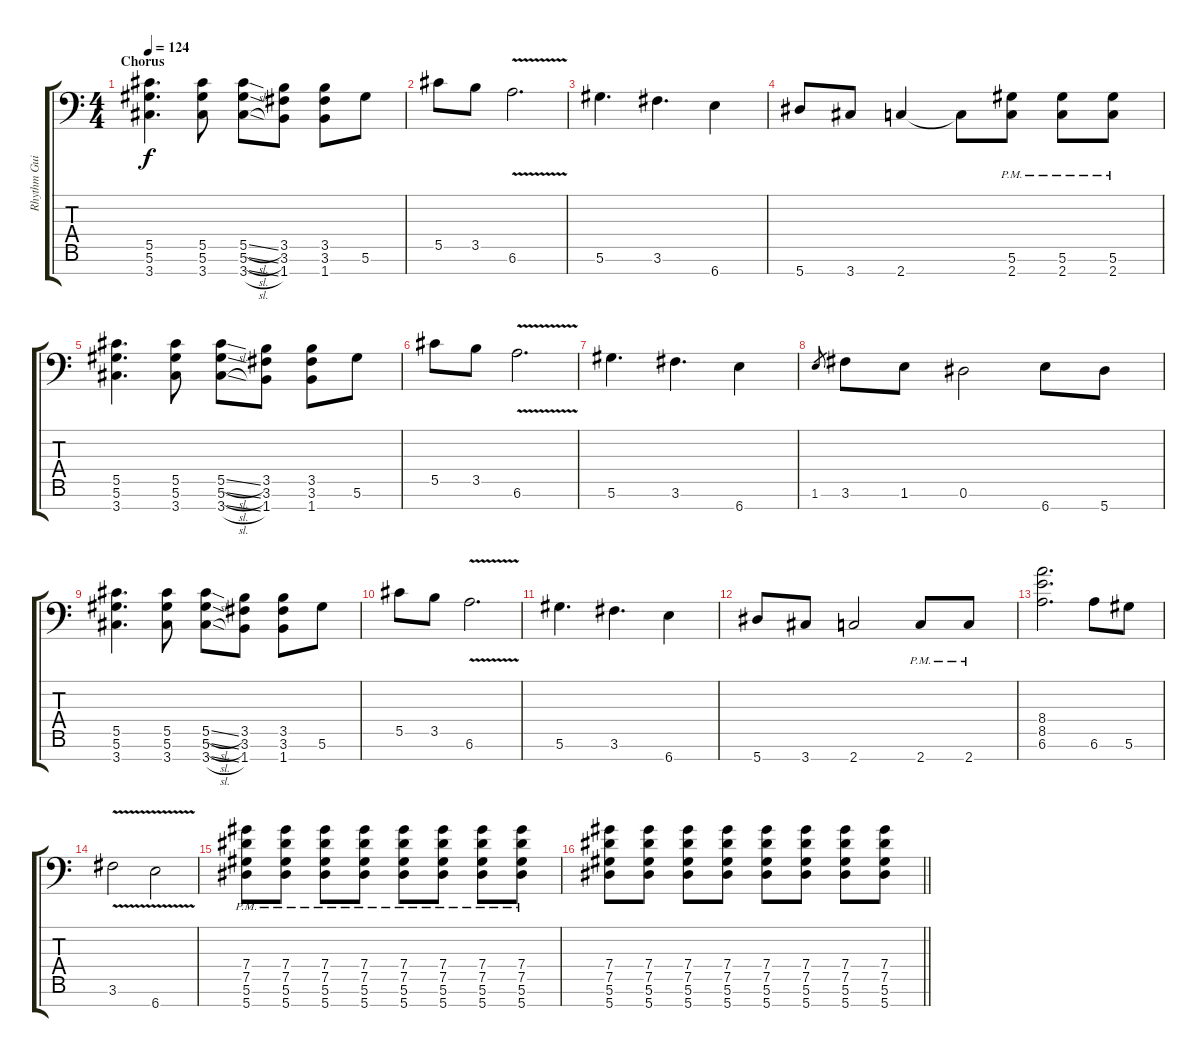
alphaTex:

\track ("Rhythm Guitar (left)" "Rhythm Gui") {instrument distortionguitar}
\staff {score tabs}
\tuning (Eb4 Bb3 Gb3 Db3 Ab2 Eb2 Bb1) {hide}
\ts (4 4)
\section ("" "Chorus")
\tempo 124
\clef f4
\ks c
(5.5 5.6 3.7).4{d dy f} (5.5 5.6 3.7).8 (5.5{sl} 5.6{sl} 3.7{sl}).8 (3.5 3.6 1.7).8 (3.5 3.6 1.7).8 5.6.8 |
5.5.8 3.5.8 6.6{v}.2{d} |
5.6.4{d} 3.6.4{d} 6.7.4 |
5.7.8 3.7.8 2.7.4 2.7{t}.8 (5.6{pm} 2.7{pm}).8 (5.6{pm} 2.7{pm}).8 (5.6{pm} 2.7{pm}).8 |
(5.5 5.6 3.7).4{d} (5.5 5.6 3.7).8 (5.5{sl} 5.6{sl} 3.7{sl}).8 (3.5 3.6 1.7).8 (3.5 3.6 1.7).8 5.6.8 |
5.5.8 3.5.8 6.6{v}.2{d} |
5.6.4{d} 3.6.4{d} 6.7.4 |
1.6.8{gr} 3.6.8 1.6.8 0.6.2 6.7.8 5.7.8 |
(5.5 5.6 3.7).4{d} (5.5 5.6 3.7).8 (5.5{sl} 5.6{sl} 3.7{sl}).8 (3.5 3.6 1.7).8 (3.5 3.6 1.7).8 5.6.8 |
5.5.8 3.5.8 6.6{v}.2{d} |
5.6.4{d} 3.6.4{d} 6.7.4 |
5.7.8 3.7.8 2.7.2 2.7{pm}.8 2.7{pm}.8 |
(8.4 8.5 6.6).2{d} 6.6.8 5.6.8 |
3.6{v}.2 6.7{v}.2 |
(7.4{pm} 7.5{pm} 5.6{pm} 5.7{pm}).8 (7.4{pm} 7.5{pm} 5.6{pm} 5.7{pm}).8 (7.4{pm} 7.5{pm} 5.6{pm} 5.7{pm}).8 (7.4{pm} 7.5{pm} 5.6{pm} 5.7{pm}).8 (7.4{pm} 7.5{pm} 5.6{pm} 5.7{pm}).8 (7.4{pm} 7.5{pm} 5.6{pm} 5.7{pm}).8 (7.4{pm} 7.5{pm} 5.6{pm} 5.7{pm}).8 (7.4{pm} 7.5{pm} 5.6{pm} 5.7{pm}).8 |
\barLineRight lightlight
(7.4 7.5 5.6 5.7).8 (7.4 7.5 5.6 5.7).8 (7.4 7.5 5.6 5.7).8 (7.4 7.5 5.6 5.7).8 (7.4 7.5 5.6 5.7).8 (7.4 7.5 5.6 5.7).8 (7.4 7.5 5.6 5.7).8 (7.4 7.5 5.6 5.7).8
